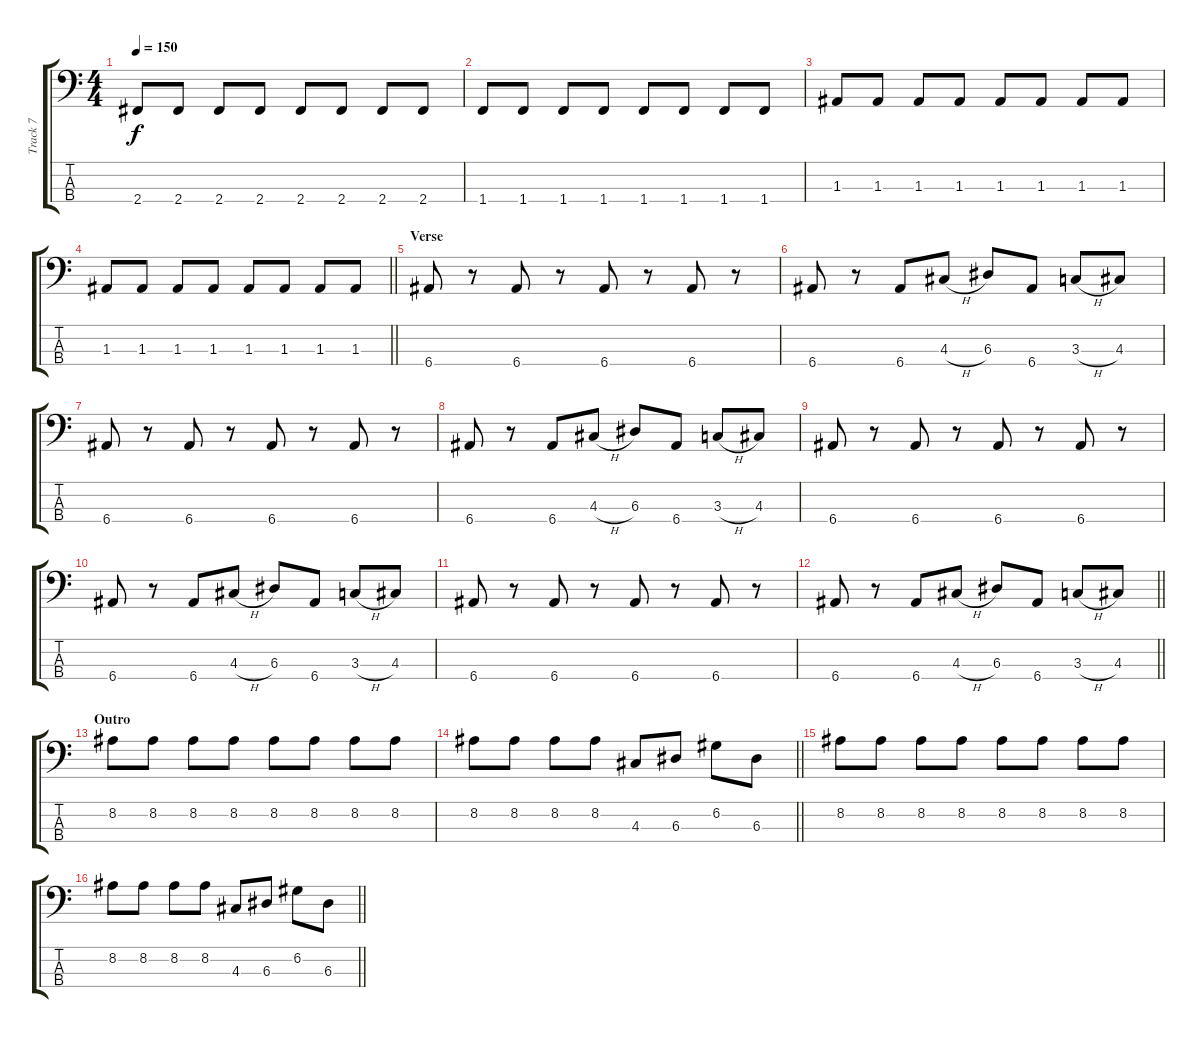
\track ("Track 7" "Track 7") {instrument electricbassfinger}
\staff {score tabs}
\tuning (G2 D2 A1 E1) {hide}
\ts (4 4)
\tempo 150
\clef f4
\ks c
2.4.8{dy f} 2.4.8 2.4.8 2.4.8 2.4.8 2.4.8 2.4.8 2.4.8 |
1.4.8 1.4.8 1.4.8 1.4.8 1.4.8 1.4.8 1.4.8 1.4.8 |
1.3.8 1.3.8 1.3.8 1.3.8 1.3.8 1.3.8 1.3.8 1.3.8 |
\barLineRight lightlight
1.3.8 1.3.8 1.3.8 1.3.8 1.3.8 1.3.8 1.3.8 1.3.8 |
\section ("" "Verse")
6.4.8 r.8 6.4.8 r.8 6.4.8 r.8 6.4.8 r.8 |
6.4.8 r.8 6.4.8 4.3{h}.8 6.3.8 6.4.8 3.3{h}.8 4.3.8 |
6.4.8 r.8 6.4.8 r.8 6.4.8 r.8 6.4.8 r.8 |
6.4.8 r.8 6.4.8 4.3{h}.8 6.3.8 6.4.8 3.3{h}.8 4.3.8 |
6.4.8 r.8 6.4.8 r.8 6.4.8 r.8 6.4.8 r.8 |
6.4.8 r.8 6.4.8 4.3{h}.8 6.3.8 6.4.8 3.3{h}.8 4.3.8 |
6.4.8 r.8 6.4.8 r.8 6.4.8 r.8 6.4.8 r.8 |
\barLineRight lightlight
6.4.8 r.8 6.4.8 4.3{h}.8 6.3.8 6.4.8 3.3{h}.8 4.3.8 |
\section ("" "Outro")
8.2.8 8.2.8 8.2.8 8.2.8 8.2.8 8.2.8 8.2.8 8.2.8 |
\barLineRight lightlight
8.2.8 8.2.8 8.2.8 8.2.8 4.3.8 6.3.8 6.2.8 6.3.8 |
8.2.8 8.2.8 8.2.8 8.2.8 8.2.8 8.2.8 8.2.8 8.2.8 |
\barLineRight lightlight
8.2.8 8.2.8 8.2.8 8.2.8 4.3.8 6.3.8 6.2.8 6.3.8
